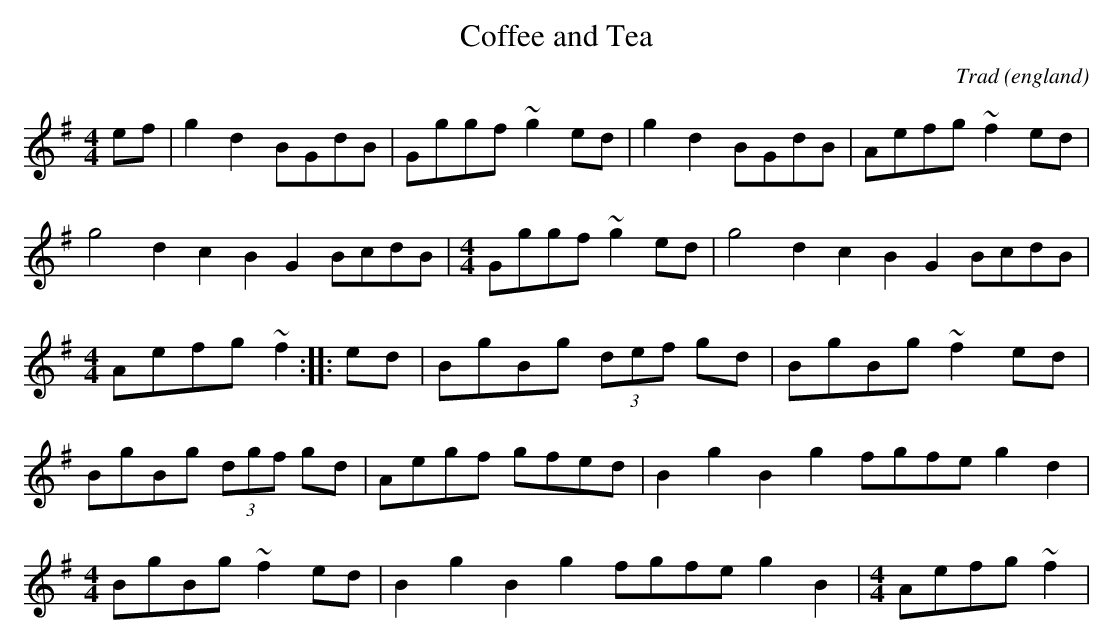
X:1
T:Coffee and Tea
O:england
C:Trad
M:4/4
K:G
ef| g2 d2 BGdB| Gggf ~g2 ed| g2 d2 BGdB| Aefg ~f2 ed|\
M:4/4l
g4 d2c2 B2G2 BcdB|\
M:4/4
Gggf ~g2 ed|\
M:4/4l
g4 d2c2 B2G2 BcdB|\
M:4/4
Aefg ~f2:: ed| BgBg (3def gd| BgBg ~f2 ed| BgBg (3dgf gd| Aegf gfed|\
M:4/4l
B2g2B2g2 fgfe g2d2|\
M:4/4
BgBg ~f2 ed|\
M:4/4l
B2g2B2g2 fgfe g2B2|\
M:4/4
Aefg ~f2|
